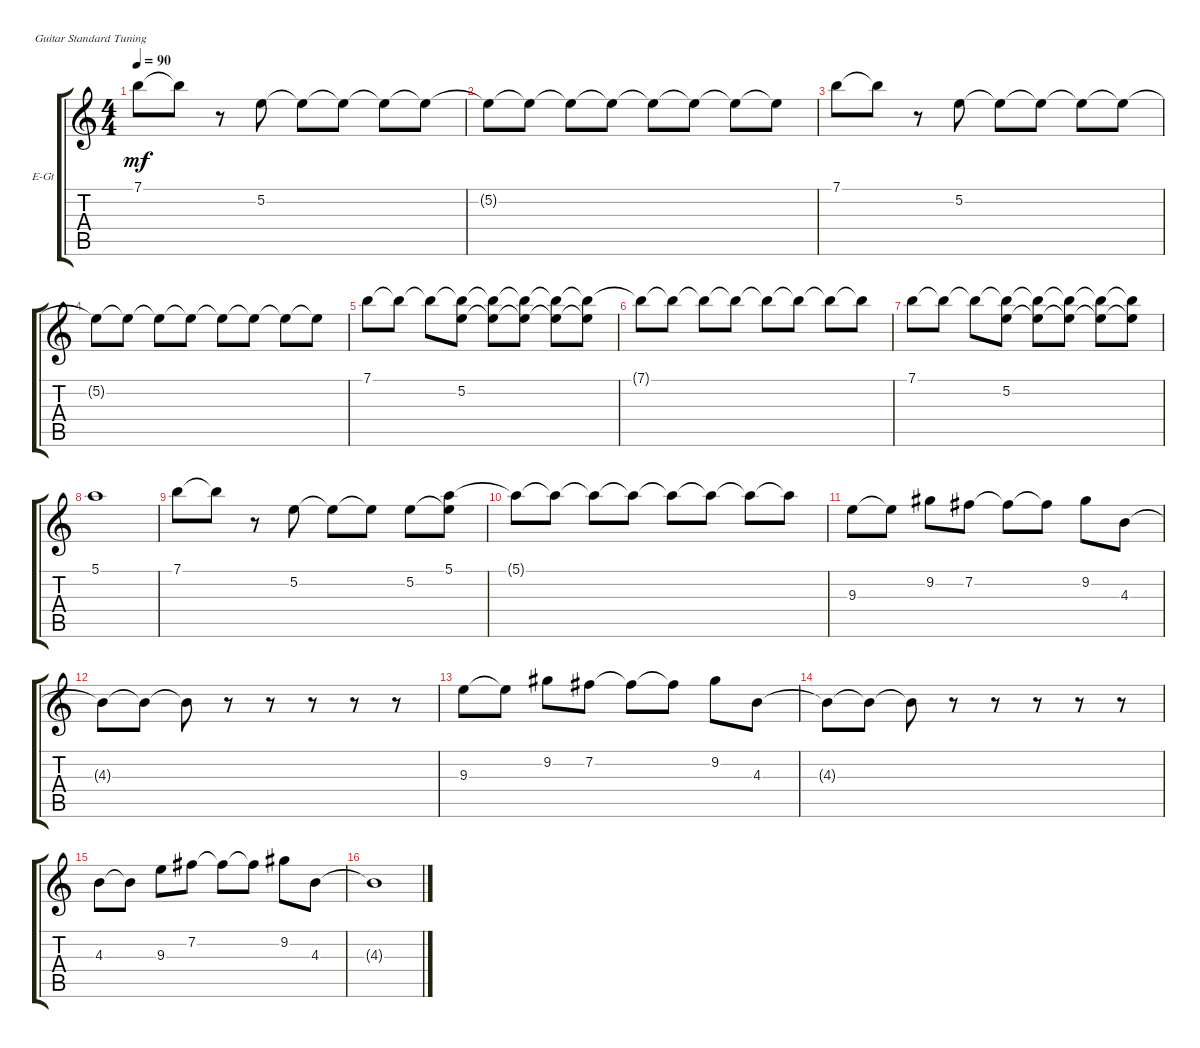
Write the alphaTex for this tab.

\defaultSystemsLayout 4
\bracketExtendMode groupsimilarinstruments
\firstSystemTrackNameOrientation horizontal
\otherSystemsTrackNameOrientation horizontal
\track ("Piano" "E-Gt") {instrument electricguitarclean}
\staff {score tabs}
\tuning (E4 B3 G3 D3 A2 E2)
\ts (4 4)
\tempo 90
\clef g2
\scale
0.333333
\ks c
7.1.8{dy mf} 7.1{t}.8 r.8 5.2.8 5.2{t}.8 5.2{t}.8 5.2{t}.8 5.2{t}.8 |
\scale
0.333333 5.2{t}.8 5.2{t}.8 5.2{t}.8 5.2{t}.8 5.2{t}.8 5.2{t}.8 5.2{t}.8 5.2{t}.8 |
\scale
0.333333 7.1.8 7.1{t}.8 r.8 5.2.8 5.2{t}.8 5.2{t}.8 5.2{t}.8 5.2{t}.8 |
\scale
0.333333 5.2{t}.8 5.2{t}.8 5.2{t}.8 5.2{t}.8 5.2{t}.8 5.2{t}.8 5.2{t}.8 5.2{t}.8 |
\scale
0.333333 7.1.8 7.1{t}.8 7.1{t}.8 (5.2 7.1{t}).8 (5.2{t} 7.1{t}).8 (5.2{t} 7.1{t}).8 (5.2{t} 7.1{t}).8 (5.2{t} 7.1{t}).8 |
\scale
0.333333 7.1{t}.8 7.1{t}.8 7.1{t}.8 7.1{t}.8 7.1{t}.8 7.1{t}.8 7.1{t}.8 7.1{t}.8 |
\scale
0.333333 7.1.8 7.1{t}.8 7.1{t}.8 (5.2 7.1{t}).8 (5.2{t} 7.1{t}).8 (5.2{t} 7.1{t}).8 (5.2{t} 7.1{t}).8 (5.2{t} 7.1{t}).8 |
\scale
0.333333 5.1.1 |
\scale
0.333333 7.1.8 7.1{t}.8 r.8 5.2.8 5.2{t}.8 5.2{t}.8 5.2.8 (5.2{t} 5.1).8 |
\scale
0.333333 5.1{t}.8 5.1{t}.8 5.1{t}.8 5.1{t}.8 5.1{t}.8 5.1{t}.8 5.1{t}.8 5.1{t}.8 |
\scale
0.333333 9.3.8 9.3{t}.8 9.2.8 7.2.8 7.2{t}.8 7.2{t}.8 9.2.8 4.3.8 |
\scale
0.333333 4.3{t}.8 4.3{t}.8 4.3{t}.8 r.8 r.8 r.8 r.8 r.8 |
\scale
0.333333 9.3.8 9.3{t}.8 9.2.8 7.2.8 7.2{t}.8 7.2{t}.8 9.2.8 4.3.8 |
\scale
0.333333 4.3{t}.8 4.3{t}.8 4.3{t}.8 r.8 r.8 r.8 r.8 r.8 |
\scale
0.333333 4.3.8 4.3{t}.8 9.3.8 7.2.8 7.2{t}.8 7.2{t}.8 9.2.8 4.3.8 |
\scale
0.333333 4.3{t}.1
